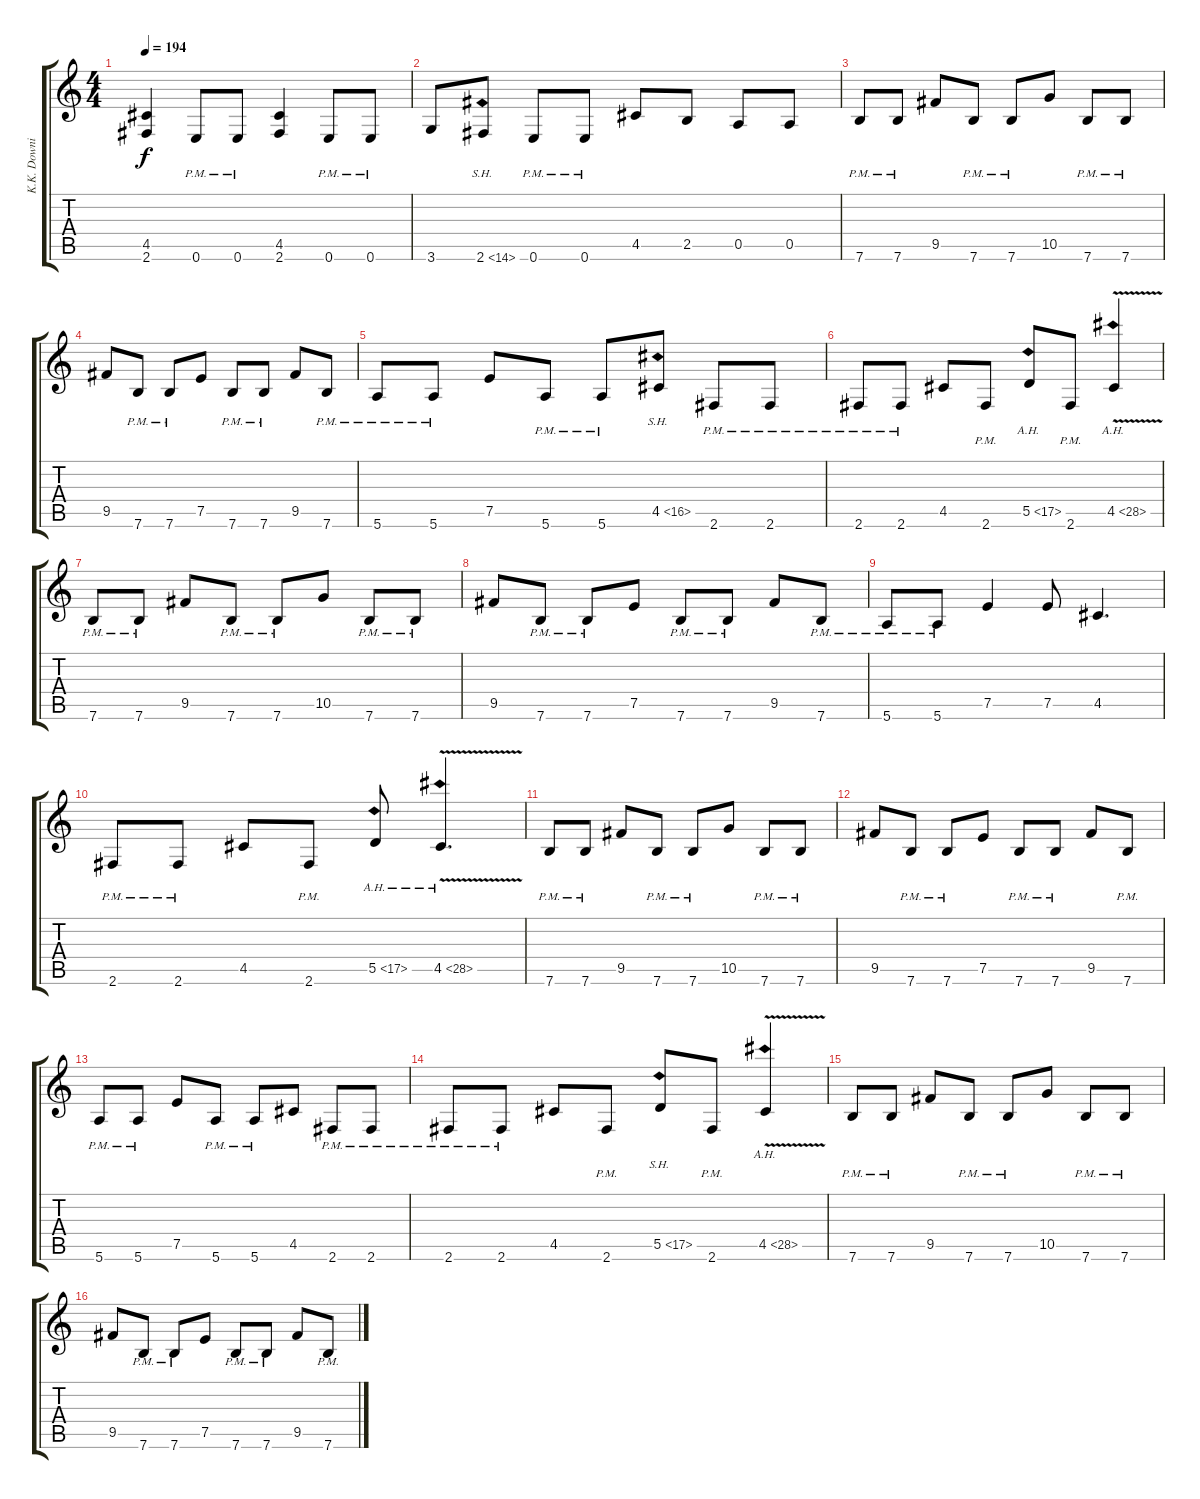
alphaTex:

\track ("K.K. Downing" "K.K. Downi") {instrument distortionguitar}
\staff {score tabs}
\tuning (E4 B3 G3 D3 A2 E2) {hide}
\ts (4 4)
\tempo 194
\clef g2
\ks c
(4.5 2.6).4{dy f} 0.6{pm}.8 0.6{pm}.8 (4.5 2.6).4 0.6{pm}.8 0.6{pm}.8 |
3.6.8 2.6{sh 12}.8 0.6{pm}.8 0.6{pm}.8 4.5.8 2.5.8 0.5.8 0.5.8 |
7.6{pm}.8 7.6{pm}.8 9.5.8 7.6{pm}.8 7.6{pm}.8 10.5.8 7.6{pm}.8 7.6{pm}.8 |
9.5.8 7.6{pm}.8 7.6{pm}.8 7.5.8 7.6{pm}.8 7.6{pm}.8 9.5.8 7.6{pm}.8 |
5.6{pm}.8 5.6{pm}.8 7.5.8 5.6{pm}.8 5.6{pm}.8 4.5{sh 12}.8 2.6{pm}.8 2.6{pm}.8 |
2.6{pm}.8 2.6{pm}.8 4.5.8 2.6{pm}.8 5.5{ah 12}.8 2.6{pm}.8 4.5{ah 24 v}.4 |
7.6{pm}.8 7.6{pm}.8 9.5.8 7.6{pm}.8 7.6{pm}.8 10.5.8 7.6{pm}.8 7.6{pm}.8 |
9.5.8 7.6{pm}.8 7.6{pm}.8 7.5.8 7.6{pm}.8 7.6{pm}.8 9.5.8 7.6{pm}.8 |
5.6{pm}.8 5.6{pm}.8 7.5.4 7.5.8 4.5.4{d} |
2.6{pm}.8 2.6{pm}.8 4.5.8 2.6{pm}.8 5.5{ah 12}.8 4.5{ah 24 v}.4{d} |
7.6{pm}.8 7.6{pm}.8 9.5.8 7.6{pm}.8 7.6{pm}.8 10.5.8 7.6{pm}.8 7.6{pm}.8 |
9.5.8 7.6{pm}.8 7.6{pm}.8 7.5.8 7.6{pm}.8 7.6{pm}.8 9.5.8 7.6{pm}.8 |
5.6{pm}.8 5.6{pm}.8 7.5.8 5.6{pm}.8 5.6{pm}.8 4.5.8 2.6{pm}.8 2.6{pm}.8 |
2.6{pm}.8 2.6{pm}.8 4.5.8 2.6{pm}.8 5.5{sh 12}.8 2.6{pm}.8 4.5{ah 24 v}.4 |
7.6{pm}.8 7.6{pm}.8 9.5.8 7.6{pm}.8 7.6{pm}.8 10.5.8 7.6{pm}.8 7.6{pm}.8 |
9.5.8 7.6{pm}.8 7.6{pm}.8 7.5.8 7.6{pm}.8 7.6{pm}.8 9.5.8 7.6{pm}.8
